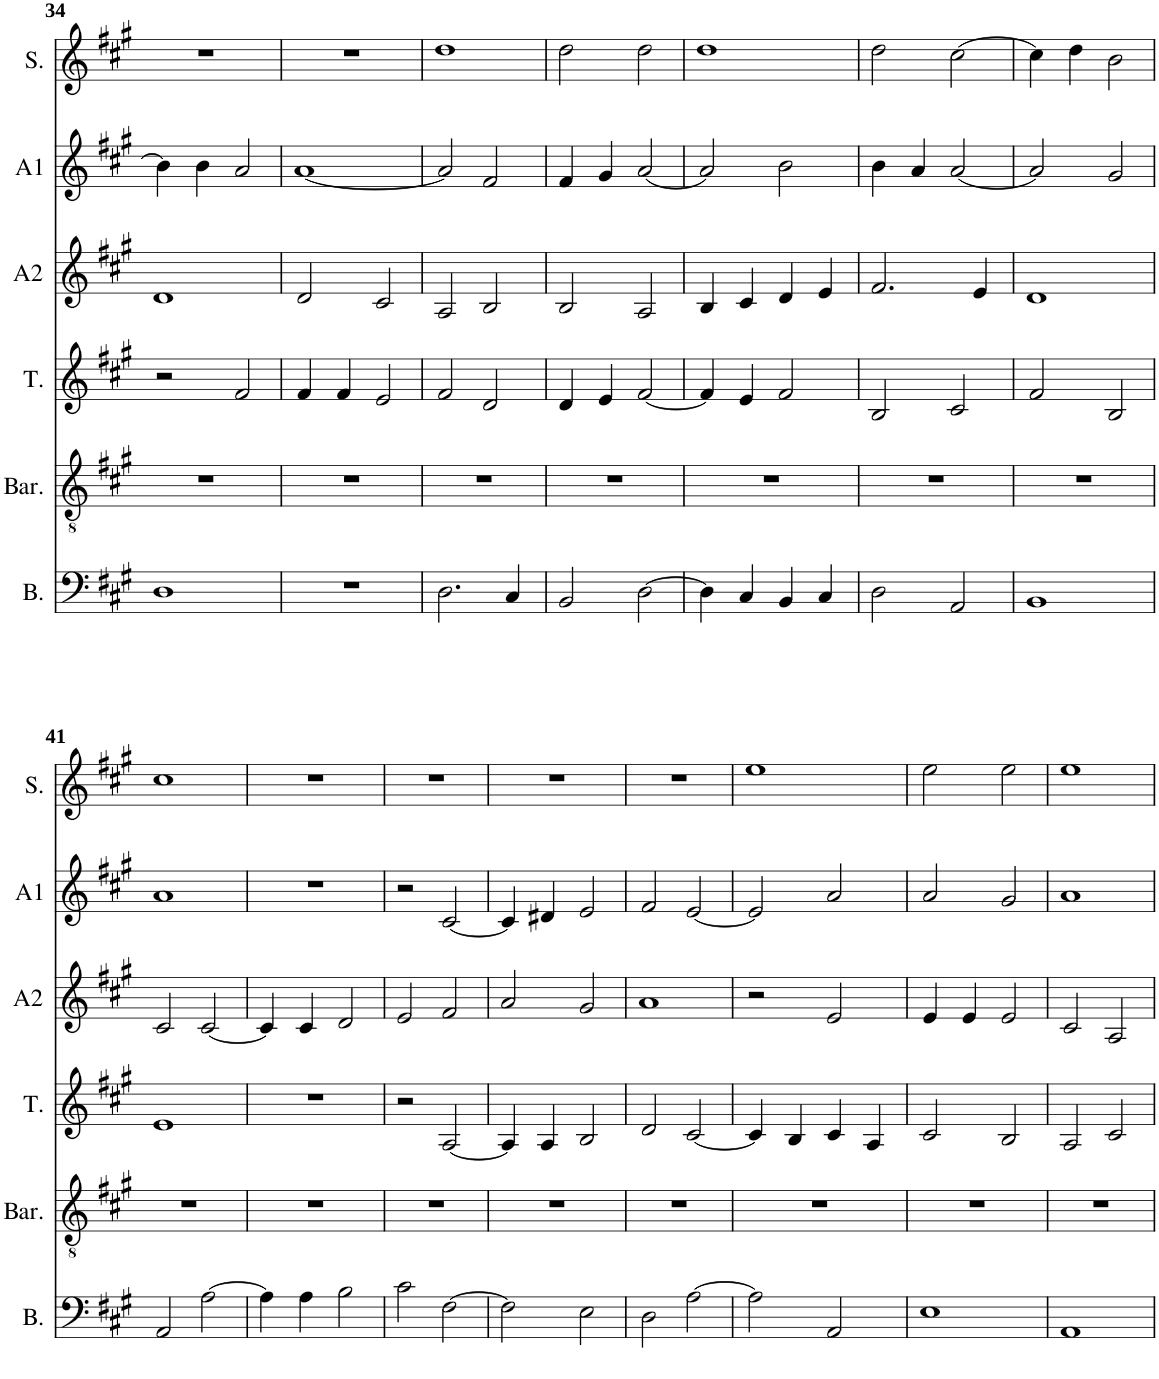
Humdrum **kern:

**kern	**kern	**kern	**kern	**kern	**kern
*part6	*part5	*part4	*part3	*part2	*part1
*staff6	*staff5	*staff4	*staff3	*staff2	*staff1
*I"Basse	*I"Baryton	*I"Ténor	*I"Alto 2	*I"Alto 1	*I"Soprano
*I'B.	*I'Bar.	*I'T.	*I'A2	*I'A1	*I'S.
!!LO:PB:g=z
*clefF4	*clefGv2	*clefG2	*clefG2	*clefG2	*clefG2
*k[f#c#g#]	*k[f#c#g#]	*k[f#c#g#]	*k[f#c#g#]	*k[f#c#g#]	*k[f#c#g#]
*M4/4	*M4/4	*M4/4	*M4/4	*M4/4	*M4/4
=34	=34	=34	=34	=34	=34
1D	1r	2r	1d	4b\]	1r
.	.	.	.	4b\	.
.	.	2f#/	.	2a/	.
=35	=35	=35	=35	=35	=35
1r	1r	4f#/	2d/	[1a	1r
.	.	4f#/	.	.	.
.	.	2e/	2c#/	.	.
=36	=36	=36	=36	=36	=36
2.D\	1r	2f#/	2A/	2a/]	1dd
.	.	2d/	2B/	2f#/	.
4C#/	.	.	.	.	.
=37	=37	=37	=37	=37	=37
2BB/	1r	4d/	2B/	4f#/	2dd\
.	.	4e/	.	4g#/	.
[2D\	.	[2f#/	2A/	[2a/	2dd\
=38	=38	=38	=38	=38	=38
4D\]	1r	4f#/]	4B/	2a/]	1dd
4C#/	.	4e/	4c#/	.	.
4BB/	.	2f#/	4d/	2b\	.
4C#/	.	.	4e/	.	.
=39	=39	=39	=39	=39	=39
2D\	1r	2B/	2.f#/	4b\	2dd\
.	.	.	.	4a/	.
2AA/	.	2c#/	.	[2a/	[2cc#\
.	.	.	4e/	.	.
=40	=40	=40	=40	=40	=40
1BB	1r	2f#/	1d	2a/]	4cc#\]
.	.	.	.	.	4dd\
.	.	2B/	.	2g#/	2b\
!!LO:LB:g=z
=41	=41	=41	=41	=41	=41
2AA/	1r	1e	2c#/	1a	1cc#
[2A\	.	.	[2c#/	.	.
=42	=42	=42	=42	=42	=42
4A\]	1r	1r	4c#/]	1r	1r
4A\	.	.	4c#/	.	.
2B\	.	.	2d/	.	.
=43	=43	=43	=43	=43	=43
2c#\	1r	2r	2e/	2r	1r
[2F#\	.	[2A/	2f#/	[2c#/	.
=44	=44	=44	=44	=44	=44
2F#\]	1r	4A/]	2a/	4c#/]	1r
.	.	4A/	.	4d#X/	.
2E\	.	2B/	2g#/	2e/	.
=45	=45	=45	=45	=45	=45
2D\	1r	2d/	1a	2f#/	1r
[2A\	.	[2c#/	.	[2e/	.
=46	=46	=46	=46	=46	=46
2A\]	1r	4c#/]	2r	2e/]	1ee
.	.	4B/	.	.	.
2AA/	.	4c#/	2e/	2a/	.
.	.	4A/	.	.	.
=47	=47	=47	=47	=47	=47
1E	1r	2c#/	4e/	2a/	2ee\
.	.	.	4e/	.	.
.	.	2B/	2e/	2g#/	2ee\
=48	=48	=48	=48	=48	=48
1AA	1r	2A/	2c#/	1a	1ee
.	.	2c#/	2A/	.	.
=	=	=	=	=	=
*-	*-	*-	*-	*-	*-
